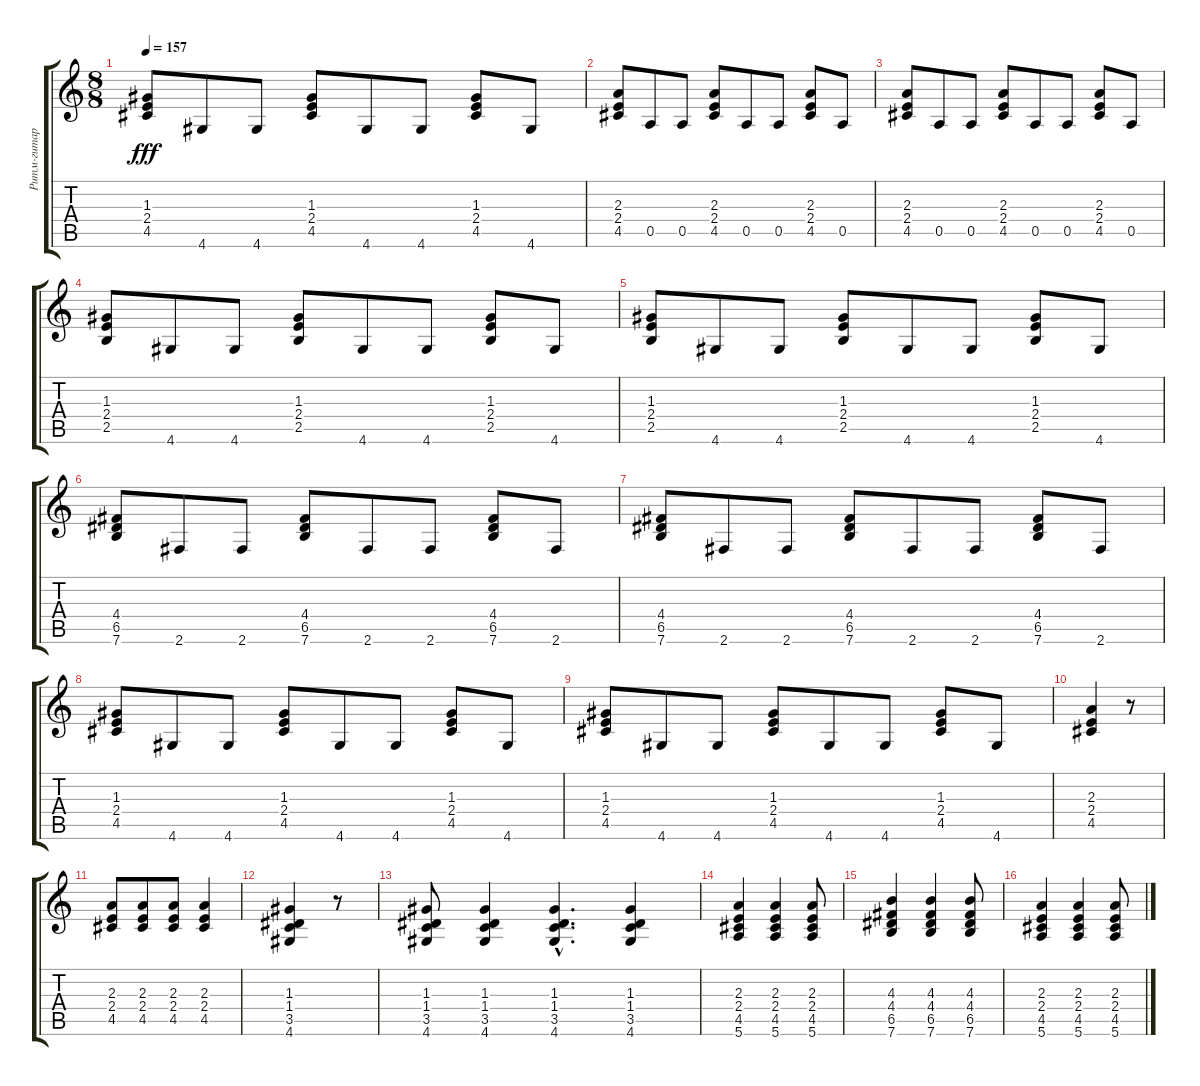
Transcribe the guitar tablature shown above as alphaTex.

\track ("Ритм-гитара" "Ритм-гитар") {instrument distortionguitar}
\staff {score tabs}
\tuning (E4 B3 G3 D3 A2 E2) {hide}
\ts (8 8)
\tempo 157
\clef g2
\ks c
(1.3 2.4 4.5).8{dy fff} 4.6.8 4.6.8 (1.3 2.4 4.5).8 4.6.8 4.6.8 (1.3 2.4 4.5).8 4.6.8 |
(2.3 2.4 4.5).8 0.5.8 0.5.8 (2.3 2.4 4.5).8 0.5.8 0.5.8 (2.3 2.4 4.5).8 0.5.8 |
(2.3 2.4 4.5).8 0.5.8 0.5.8 (2.3 2.4 4.5).8 0.5.8 0.5.8 (2.3 2.4 4.5).8 0.5.8 |
(1.3 2.4 2.5).8 4.6.8 4.6.8 (1.3 2.4 2.5).8 4.6.8 4.6.8 (1.3 2.4 2.5).8 4.6.8 |
(1.3 2.4 2.5).8 4.6.8 4.6.8 (1.3 2.4 2.5).8 4.6.8 4.6.8 (1.3 2.4 2.5).8 4.6.8 |
(4.4 6.5 7.6).8 2.6.8 2.6.8 (4.4 6.5 7.6).8 2.6.8 2.6.8 (4.4 6.5 7.6).8 2.6.8 |
(4.4 6.5 7.6).8 2.6.8 2.6.8 (4.4 6.5 7.6).8 2.6.8 2.6.8 (4.4 6.5 7.6).8 2.6.8 |
(1.3 2.4 4.5).8 4.6.8 4.6.8 (1.3 2.4 4.5).8 4.6.8 4.6.8 (1.3 2.4 4.5).8 4.6.8 |
(1.3 2.4 4.5).8 4.6.8 4.6.8 (1.3 2.4 4.5).8 4.6.8 4.6.8 (1.3 2.4 4.5).8 4.6.8 |
(2.3 2.4 4.5).4 r.8 |
(2.3 2.4 4.5).8 (2.3 2.4 4.5).8 (2.3 2.4 4.5).8 (2.3 2.4 4.5).4 |
(1.3 1.4 3.5 4.6).4 r.8 |
(1.3 1.4 3.5 4.6).8 (1.3 1.4 3.5 4.6).4 (1.3{hac} 1.4{hac} 3.5{hac} 4.6{hac}).4{d} (1.3 1.4 3.5 4.6).4 |
(2.3 2.4 4.5 5.6).4 (2.3 2.4 4.5 5.6).4 (2.3 2.4 4.5 5.6).8 |
(4.3 4.4 6.5 7.6).4 (4.3 4.4 6.5 7.6).4 (4.3 4.4 6.5 7.6).8 |
(2.3 2.4 4.5 5.6).4 (2.3 2.4 4.5 5.6).4 (2.3 2.4 4.5 5.6).8
